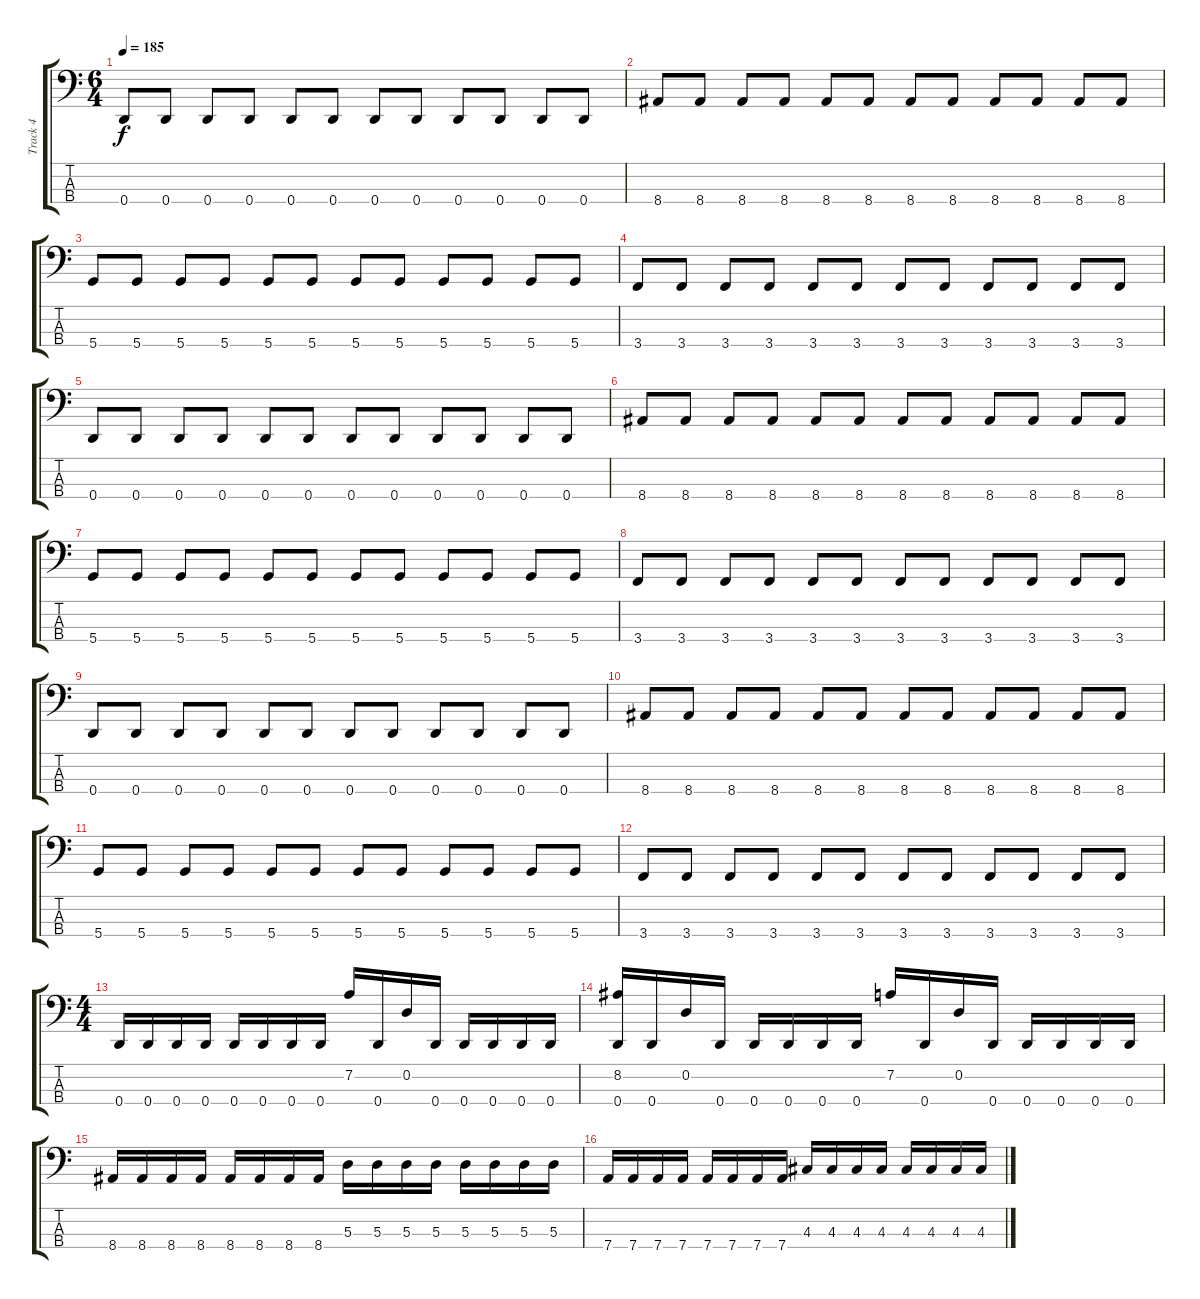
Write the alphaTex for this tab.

\track ("Track 4" "Track 4") {instrument electricbasspick}
\staff {score tabs}
\tuning (G2 D2 A1 D1) {hide}
\ts (6 4)
\tempo 185
\clef f4
\ks c
0.4.8{dy f} 0.4.8 0.4.8 0.4.8 0.4.8 0.4.8 0.4.8 0.4.8 0.4.8 0.4.8 0.4.8 0.4.8 |
8.4.8 8.4.8 8.4.8 8.4.8 8.4.8 8.4.8 8.4.8 8.4.8 8.4.8 8.4.8 8.4.8 8.4.8 |
5.4.8 5.4.8 5.4.8 5.4.8 5.4.8 5.4.8 5.4.8 5.4.8 5.4.8 5.4.8 5.4.8 5.4.8 |
3.4.8 3.4.8 3.4.8 3.4.8 3.4.8 3.4.8 3.4.8 3.4.8 3.4.8 3.4.8 3.4.8 3.4.8 |
0.4.8 0.4.8 0.4.8 0.4.8 0.4.8 0.4.8 0.4.8 0.4.8 0.4.8 0.4.8 0.4.8 0.4.8 |
8.4.8 8.4.8 8.4.8 8.4.8 8.4.8 8.4.8 8.4.8 8.4.8 8.4.8 8.4.8 8.4.8 8.4.8 |
5.4.8 5.4.8 5.4.8 5.4.8 5.4.8 5.4.8 5.4.8 5.4.8 5.4.8 5.4.8 5.4.8 5.4.8 |
3.4.8 3.4.8 3.4.8 3.4.8 3.4.8 3.4.8 3.4.8 3.4.8 3.4.8 3.4.8 3.4.8 3.4.8 |
0.4.8 0.4.8 0.4.8 0.4.8 0.4.8 0.4.8 0.4.8 0.4.8 0.4.8 0.4.8 0.4.8 0.4.8 |
8.4.8 8.4.8 8.4.8 8.4.8 8.4.8 8.4.8 8.4.8 8.4.8 8.4.8 8.4.8 8.4.8 8.4.8 |
5.4.8 5.4.8 5.4.8 5.4.8 5.4.8 5.4.8 5.4.8 5.4.8 5.4.8 5.4.8 5.4.8 5.4.8 |
3.4.8 3.4.8 3.4.8 3.4.8 3.4.8 3.4.8 3.4.8 3.4.8 3.4.8 3.4.8 3.4.8 3.4.8 |
\ts (4 4)
0.4.16 0.4.16 0.4.16 0.4.16 0.4.16 0.4.16 0.4.16 0.4.16 7.2.16 0.4.16 0.2.16 0.4.16 0.4.16 0.4.16 0.4.16 0.4.16 |
(8.2 0.4).16 0.4.16 0.2.16 0.4.16 0.4.16 0.4.16 0.4.16 0.4.16 7.2.16 0.4.16 0.2.16 0.4.16 0.4.16 0.4.16 0.4.16 0.4.16 |
8.4.16 8.4.16 8.4.16 8.4.16 8.4.16 8.4.16 8.4.16 8.4.16 5.3.16 5.3.16 5.3.16 5.3.16 5.3.16 5.3.16 5.3.16 5.3.16 |
7.4.16 7.4.16 7.4.16 7.4.16 7.4.16 7.4.16 7.4.16 7.4.16 4.3.16 4.3.16 4.3.16 4.3.16 4.3.16 4.3.16 4.3.16 4.3.16
